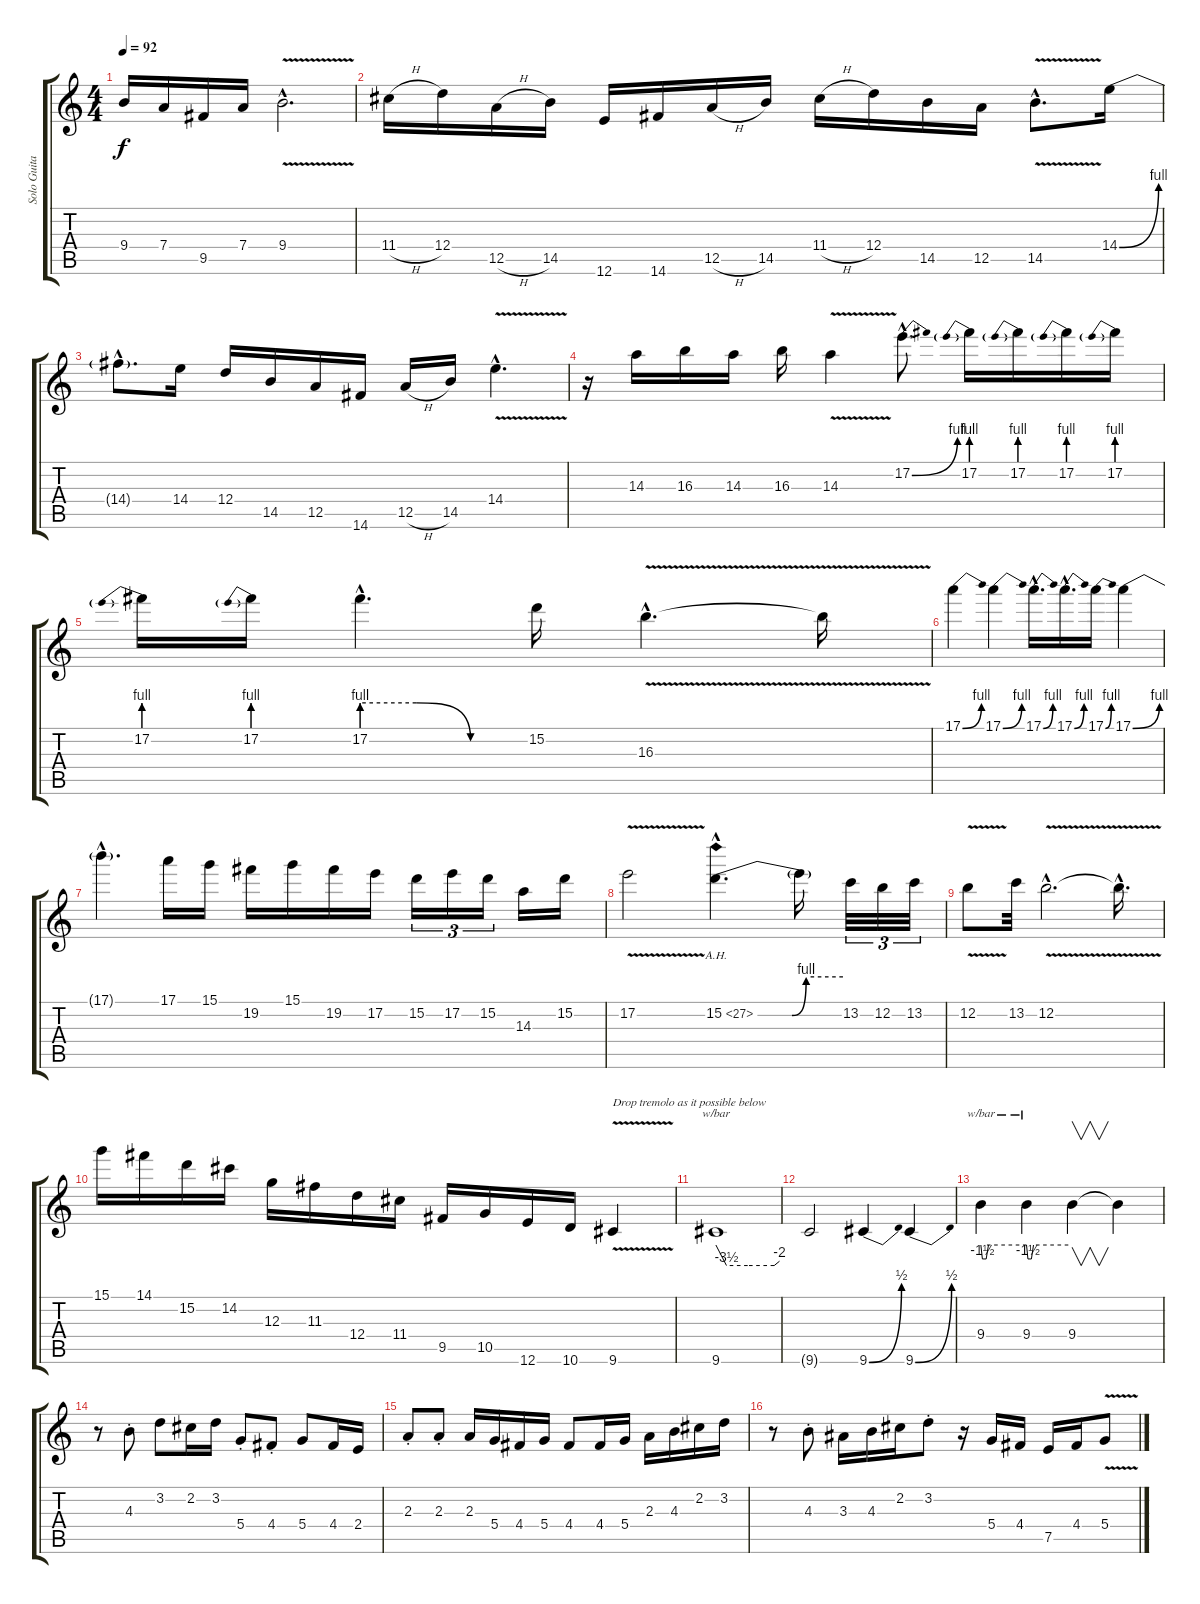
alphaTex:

\track ("Solo Guitar" "Solo Guita") {instrument distortionguitar}
\staff {score tabs}
\tuning (E4 B3 G3 D3 A2 E2) {hide}
\ts (4 4)
\tempo 92
\clef g2
\ks c
9.4.16{dy f} 7.4.16 9.5.16 7.4.16 9.4{v hac}.2{d} |
11.4{h}.16 12.4.16 12.5{h}.16 14.5.16 12.6.16 14.6.16 12.5{h}.16 14.5.16 11.4{h}.16 12.4.16 14.5.16 12.5.16 14.5{v hac}.8{d} 14.4{be (bend 0 0 60 4)}.16 |
14.4{hac t}.8{d} 14.4.16 12.4.16 14.5.16 12.5.16 14.6.16 12.5{h}.16 14.5.16 14.4{v hac}.4{d} |
r.16 14.3.16 16.3.16 14.3.16 16.3.16 14.3{v}.4 17.2{be (bend 0 0 60 4) hac}.8{d} 17.2{be (prebend 0 4 60 4)}.16 17.2{be (prebend 0 4 60 4)}.16 17.2{be (prebend 0 4 60 4)}.16 17.2{be (prebend 0 4 60 4)}.16 |
17.2{be (prebend 0 4 60 4)}.16 17.2{be (prebend 0 4 60 4)}.16 17.2{be (custom 0 4 20 4 40 0 60 0) hac}.4{d} 15.2.16 16.3{v hac}.4{d} 16.3{t}.16 |
17.1{be (bend 0 0 60 4)}.4 17.1{be (bend 0 0 60 4)}.4 17.1{be (bend 0 0 60 4) hac}.16{d} 17.1{be (bend 0 0 60 4) hac}.16{d} 17.1{be (bend 0 0 60 4)}.16 17.1{be (bend 0 0 60 4)}.4 |
17.1{hac t}.4{d} 17.1.16 15.1.16 19.2.16 15.1.16 19.2.16 17.2.16 15.2.16{tu (3 2)} 17.2.16{tu (3 2)} 15.2.16{tu (3 2)} 14.3.16 15.2.16 |
17.2{v}.2 15.2{be (custom 0 0 24 0 34 4 60 4) ah 12 hac}.4{d} 15.2{t}.16 13.2.32{tu (3 2)} 12.2.32{tu (3 2)} 13.2.32{tu (3 2)} |
12.2{v}.8 13.2.32 12.2{v hac}.2{d} 12.2{hac t}.16{d} |
15.1.16 14.1.16 15.2.16 14.2.16 12.3.16 11.3.16 12.4.16 11.4.16 9.5.16 10.5.16 12.6.16 10.6.16 9.6{v}.4{txt "Drop tremolo as it possible below"} |
9.6.1{tbe (custom default 0 0 10 -14 30 -14 55 -14 60 -8)} |
9.6{t}.2 9.6{be (bend 0 0 60 2)}.4 9.6{be (bend 0 0 60 2)}.4 |
9.4.4{tbe (custom default 0 0 2 -6 7 -6 10 0 60 0)} 9.4.4{tbe (custom default 0 0 2 -6 7 -6 10 0 60 0)} 9.4.4{v} 9.4{t}.4 |
r.8 4.3{st}.8 3.2.8 2.2.16 3.2.16 5.4{st}.8 4.4{st}.8 5.4.8 4.4.16 2.4.16 |
2.3{st}.8 2.3{st}.8 2.3.16 5.4.16 4.4.16 5.4.16 4.4.8 4.4.16 5.4.16 2.3.16 4.3.16 2.2.16 3.2.16 |
r.8 4.3{st}.8 3.3.16 4.3.16 2.2.16 3.2{st}.8 r.16 5.4.16 4.4.16 7.5.16 4.4.16 5.4{v}.8
